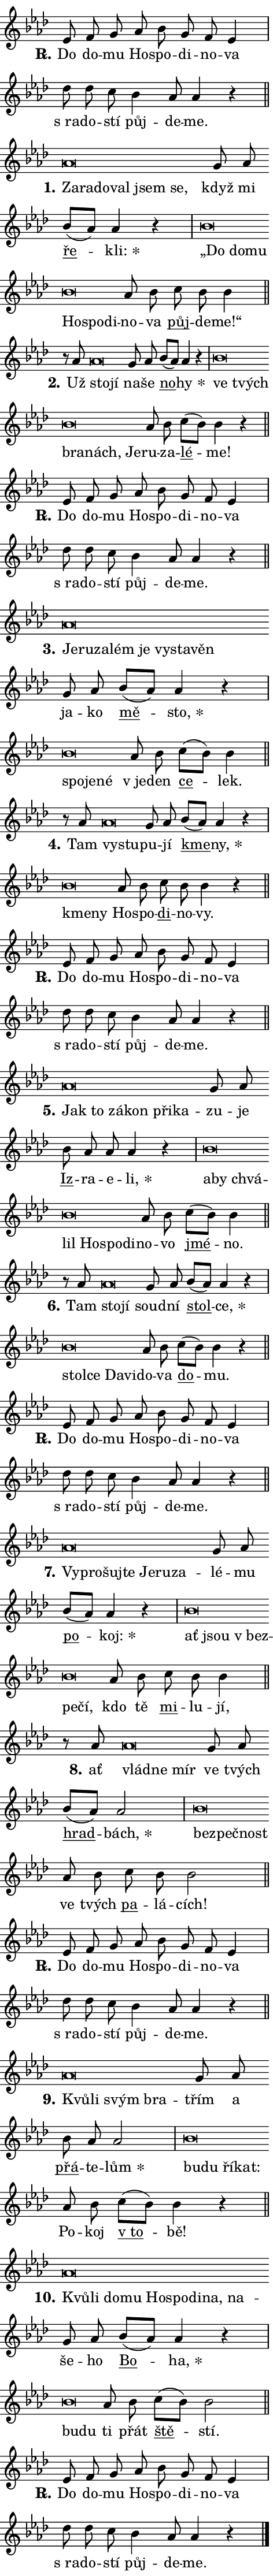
\version "2.24.0"
\header { tagline = "" }
\paper {
  indent = 0\cm
  top-margin = 0\cm
  right-margin = 0.13\cm % to fit lyric hyphens
  bottom-margin = 0\cm
  left-margin = 0\cm
  paper-width = 8\cm
  page-breaking = #ly:one-page-breaking
  system-system-spacing.basic-distance = #11
  score-system-spacing.basic-distance = #11
  ragged-last = ##f
}


%% Author: Thomas Morley
%% https://lists.gnu.org/archive/html/lilypond-user/2020-05/msg00002.html
#(define (line-position grob)
"Returns position of @var[grob} in current system:
   @code{'start}, if at first time-step
   @code{'end}, if at last time-step
   @code{'middle} otherwise
"
  (let* ((col (ly:item-get-column grob))
         (ln (ly:grob-object col 'left-neighbor))
         (rn (ly:grob-object col 'right-neighbor))
         (col-to-check-left (if (ly:grob? ln) ln col))
         (col-to-check-right (if (ly:grob? rn) rn col))
         (break-dir-left
           (and
             (ly:grob-property col-to-check-left 'non-musical #f)
             (ly:item-break-dir col-to-check-left)))
         (break-dir-right
           (and
             (ly:grob-property col-to-check-right 'non-musical #f)
             (ly:item-break-dir col-to-check-right))))
        (cond ((eqv? 1 break-dir-left) 'start)
              ((eqv? -1 break-dir-right) 'end)
              (else 'middle))))

#(define (tranparent-at-line-position vctor)
  (lambda (grob)
  "Relying on @code{line-position} select the relevant enry from @var{vctor}.
Used to determine transparency,"
    (case (line-position grob)
      ((end) (not (vector-ref vctor 0)))
      ((middle) (not (vector-ref vctor 1)))
      ((start) (not (vector-ref vctor 2))))))

noteHeadBreakVisibility =
#(define-music-function (break-visibility)(vector?)
"Makes @code{NoteHead}s transparent relying on @var{break-visibility}"
#{
  \override NoteHead.transparent =
    #(tranparent-at-line-position break-visibility)
#})

#(define delete-ledgers-for-transparent-note-heads
  (lambda (grob)
    "Reads whether a @code{NoteHead} is transparent.
If so this @code{NoteHead} is removed from @code{'note-heads} from
@var{grob}, which is supposed to be @code{LedgerLineSpanner}.
As a result ledgers are not printed for this @code{NoteHead}"
    (let* ((nhds-array (ly:grob-object grob 'note-heads))
           (nhds-list
             (if (ly:grob-array? nhds-array)
                 (ly:grob-array->list nhds-array)
                 '()))
           ;; Relies on the transparent-property being done before
           ;; Staff.LedgerLineSpanner.after-line-breaking is executed.
           ;; This is fragile ...
           (to-keep
             (remove
               (lambda (nhd)
                 (ly:grob-property nhd 'transparent #f))
               nhds-list)))
      ;; TODO find a better method to iterate over grob-arrays, similiar
      ;; to filter/remove etc for lists
      ;; For now rebuilt from scratch
      (set! (ly:grob-object grob 'note-heads)  '())
      (for-each
        (lambda (nhd)
          (ly:pointer-group-interface::add-grob grob 'note-heads nhd))
        to-keep))))

squashNotes = {
  \override NoteHead.X-extent = #'(-0.2 . 0.2)
  \override NoteHead.Y-extent = #'(-0.75 . 0)
  \override NoteHead.stencil =
    #(lambda (grob)
       (let ((pos (ly:grob-property grob 'staff-position)))
         (begin
           (if (< pos -7) (display "ERROR: Lower brevis then expected\n") (display ""))
           (if (<= pos -6) ly:text-interface::print ly:note-head::print))))
}
unSquashNotes = {
  \revert NoteHead.X-extent
  \revert NoteHead.Y-extent
  \revert NoteHead.stencil
}

hideNotes = \noteHeadBreakVisibility #begin-of-line-visible
unHideNotes = \noteHeadBreakVisibility #all-visible

% work-around for resetting accidentals
% https://lilypond.org/doc/v2.23/Documentation/notation/displaying-rhythms#unmetered-music
cadenzaMeasure = {
  \cadenzaOff
  \partial 1024 s1024
  \cadenzaOn
}

#(define-markup-command (accent layout props text) (markup?)
  "Underline accented syllable"
  (interpret-markup layout props
    #{\markup \override #'(offset . 4.3) \underline { #text }#}))

responsum = \markup \concat {
  "R" \hspace #-1.05 \path #0.1 #'((moveto 0 0.07) (lineto 0.9 0.8)) \hspace #0.05 "."
}

spaceSize = #0.6828661417322834 % exact space size for TeX Gyre Schola

\layout {
  \context {
    \Staff
    \remove "Time_signature_engraver"
    \override LedgerLineSpanner.after-line-breaking = #delete-ledgers-for-transparent-note-heads
  }
  \context {
    \Lyrics {
      \override LyricSpace.minimum-distance = \spaceSize
      \override LyricText.font-name = #"TeX Gyre Schola"
      \override LyricText.font-size = 1
      \override StanzaNumber.font-name = #"TeX Gyre Schola Bold"
      \override StanzaNumber.font-size = 1
    }
  }
  \context {
    \Score 
    \override NoteHead.text =
      #(lambda (grob) 
        (let ((pos (ly:grob-property grob 'staff-position)))
          #{\markup {
            \combine
              \halign #-0.55 \raise #(if (= pos -6) 0 0.5) \override #'(thickness . 2) \draw-line #'(3.2 . 0)
              \musicglyph "noteheads.sM1"
          }#}))
  }
}

% magnetic-lyrics.ily
%
%   written by
%     Jean Abou Samra <jean@abou-samra.fr>
%     Werner Lemberg <wl@gnu.org>
%
%   adapted by
%     Jiri Hon <jiri.hon@gmail.com>
%
% Version 2022-Apr-15

% https://www.mail-archive.com/lilypond-user@gnu.org/msg149350.html

#(define (Left_hyphen_pointer_engraver context)
   "Collect syllable-hyphen-syllable occurrences in lyrics and store
them in properties.  This engraver only looks to the left.  For
example, if the lyrics input is @code{foo -- bar}, it does the
following.

@itemize @bullet
@item
Set the @code{text} property of the @code{LyricHyphen} grob between
@q{foo} and @q{bar} to @code{foo}.

@item
Set the @code{left-hyphen} property of the @code{LyricText} grob with
text @q{foo} to the @code{LyricHyphen} grob between @q{foo} and
@q{bar}.
@end itemize

Use this auxiliary engraver in combination with the
@code{lyric-@/text::@/apply-@/magnetic-@/offset!} hook."
   (let ((hyphen #f)
         (text #f))
     (make-engraver
      (acknowledgers
       ((lyric-syllable-interface engraver grob source-engraver)
        (set! text grob)))
      (end-acknowledgers
       ((lyric-hyphen-interface engraver grob source-engraver)
        ;(when (not (grob::has-interface grob 'lyric-space-interface))
          (set! hyphen grob)));)
      ((stop-translation-timestep engraver)
       (when (and text hyphen)
         (ly:grob-set-object! text 'left-hyphen hyphen))
       (set! text #f)
       (set! hyphen #f)))))

#(define (lyric-text::apply-magnetic-offset! grob)
   "If the space between two syllables is less than the value in
property @code{LyricText@/.details@/.squash-threshold}, move the right
syllable to the left so that it gets concatenated with the left
syllable.

Use this function as a hook for
@code{LyricText@/.after-@/line-@/breaking} if the
@code{Left_@/hyphen_@/pointer_@/engraver} is active."
   (let ((hyphen (ly:grob-object grob 'left-hyphen #f)))
     (when hyphen
       (let ((left-text (ly:spanner-bound hyphen LEFT)))
         (when (grob::has-interface left-text 'lyric-syllable-interface)
           (let* ((common (ly:grob-common-refpoint grob left-text X))
                  (this-x-ext (ly:grob-extent grob common X))
                  (left-x-ext
                   (begin
                     ;; Trigger magnetism for left-text.
                     (ly:grob-property left-text 'after-line-breaking)
                     (ly:grob-extent left-text common X)))
                  ;; `delta` is the gap width between two syllables.
                  (delta (- (interval-start this-x-ext)
                            (interval-end left-x-ext)))
                  (details (ly:grob-property grob 'details))
                  (threshold (assoc-get 'squash-threshold details 0.2)))
             (when (< delta threshold)
               (let* (;; We have to manipulate the input text so that
                      ;; ligatures crossing syllable boundaries are not
                      ;; disabled.  For languages based on the Latin
                      ;; script this is essentially a beautification.
                      ;; However, for non-Western scripts it can be a
                      ;; necessity.
                      (lt (ly:grob-property left-text 'text))
                      (rt (ly:grob-property grob 'text))
                      (is-space (grob::has-interface hyphen 'lyric-space-interface))
                      (space (if is-space " " ""))
                      (extra-delta (if is-space spaceSize 0))
                      ;; Append new syllable.
                      (ltrt-space (if (and (string? lt) (string? rt))
                                (string-append lt space rt)
                                (make-concat-markup (list lt space rt))))
                      ;; Right-align `ltrt` to the right side.
                      (ltrt-space-markup (grob-interpret-markup
                               grob
                               (make-translate-markup
                                (cons (interval-length this-x-ext) 0)
                                (make-right-align-markup ltrt-space)))))
                 (begin
                   ;; Don't print `left-text`.
                   (ly:grob-set-property! left-text 'stencil #f)
                   ;; Set text and stencil (which holds all collected
                   ;; syllables so far) and shift it to the left.
                   (ly:grob-set-property! grob 'text ltrt-space)
                   (ly:grob-set-property! grob 'stencil ltrt-space-markup)
                   (ly:grob-translate-axis! grob (- (- delta extra-delta)) X))))))))))


#(define (lyric-hyphen::displace-bounds-first grob)
   ;; Make very sure this callback isn't triggered too early.
   (let ((left (ly:spanner-bound grob LEFT))
         (right (ly:spanner-bound grob RIGHT)))
     (ly:grob-property left 'after-line-breaking)
     (ly:grob-property right 'after-line-breaking)
     (ly:lyric-hyphen::print grob)))

squashThreshold = #0.4

\layout {
  \context {
    \Lyrics
    \consists #Left_hyphen_pointer_engraver
    \override LyricText.after-line-breaking =
      #lyric-text::apply-magnetic-offset!
    \override LyricHyphen.stencil = #lyric-hyphen::displace-bounds-first
    \override LyricText.details.squash-threshold = \squashThreshold
    \override LyricHyphen.minimum-distance = 0
    \override LyricHyphen.minimum-length = \squashThreshold
  }
}

squashText = \override LyricText.details.squash-threshold = 9999
unSquashText = \override LyricText.details.squash-threshold = \squashThreshold

leftText = \override LyricText.self-alignment-X = #LEFT
unLeftText = \revert LyricText.self-alignment-X

starOffset = #(lambda (grob) 
                (let ((x_offset (ly:self-alignment-interface::aligned-on-x-parent grob)))
                  (if (= x_offset 0) 0 (+ x_offset 1.2))))

star = #(define-music-function (syllable)(string?)
"Append star separator at the end of a syllable"
#{
  \once \override LyricText.X-offset = #starOffset
  \lyricmode { \markup {
    #syllable
    \override #'((font-name . "TeX Gyre Schola Bold")) \hspace #0.2 \lower #0.65 \larger "*"
  } }
#})

starAccent = #(define-music-function (syllable)(string?)
"Append star separator at the end of a syllable and make accent"
#{
  \once \override LyricText.X-offset = #starOffset
  \lyricmode { \markup {
    \accent #syllable
    \override #'((font-name . "TeX Gyre Schola Bold")) \hspace #0.2 \lower #0.65 \larger "*"
  } }
#})

breath = #(define-music-function (syllable)(string?)
"Append breathing indicator at the end of a syllable"
#{
  \lyricmode { \markup { #syllable "+" } }
#})

optionalBreath = #(define-music-function (syllable)(string?)
"Append optional breathing indicator at the end of a syllable"
#{
  \lyricmode { \markup { #syllable "(+)" } }
#})


\score {
    <<
        \new Voice = "melody" { \cadenzaOn \key as \major \relative { es'8 f g as bes g f es4 \cadenzaMeasure \bar "|" des'8 des c \bar "" bes4 as8 as4 r \cadenzaMeasure \bar "||" \break } }
        \new Lyrics \lyricsto "melody" { \lyricmode { \set stanza = \responsum
Do do -- mu Ho -- spo -- di -- no -- va "s ra" -- do -- stí půj -- de -- me. } }
    >>
    \layout {}
}

\score {
    <<
        \new Voice = "melody" { \cadenzaOn \key as \major \relative { \squashNotes as'\breve*1/16 \hideNotes \breve*1/16 \bar "" \breve*1/16 \bar "" \breve*1/16 \bar "" \breve*1/16 \breve*1/16 \bar "" \unHideNotes \unSquashNotes g8 as \bar "" bes[( as)] as4 r \cadenzaMeasure \bar "|" \squashNotes bes\breve*1/16 \hideNotes \breve*1/16 \bar "" \breve*1/16 \bar "" \breve*1/16 \bar "" \breve*1/16 \breve*1/16 \bar "" \unHideNotes \unSquashNotes as8 bes \bar "" c bes bes4 \cadenzaMeasure \bar "||" \break } }
        \new Lyrics \lyricsto "melody" { \lyricmode { \set stanza = "1."
\leftText Za -- \squashText ra -- do -- val jsem se, \unLeftText \unSquashText když mi \markup \accent ře -- \star kli: \leftText „Do \squashText do -- mu Ho -- spo -- di -- \unLeftText \unSquashText no -- va \markup \accent půj -- de -- me!“ } }
    >>
    \layout {}
}

\score {
    <<
        \new Voice = "melody" { \cadenzaOn \key as \major \relative { r8 as' \squashNotes as\breve*1/16 \hideNotes \breve*1/16 \bar "" \unHideNotes \unSquashNotes g8 as \bar "" bes[( as)] as4 r \cadenzaMeasure \bar "|" \squashNotes bes\breve*1/16 \hideNotes \breve*1/16 \bar "" \breve*1/16 \bar "" \breve*1/16 \breve*1/16 \bar "" \unHideNotes \unSquashNotes as8 bes \bar "" c[( bes)] bes4 r \cadenzaMeasure \bar "||" \break } }
        \new Lyrics \lyricsto "melody" { \lyricmode { \set stanza = "2."
Už \leftText sto -- \squashText jí \unLeftText \unSquashText na -- še \markup \accent no -- \star hy \leftText ve \squashText tvých bra -- nách, Je -- \unLeftText \unSquashText ru -- za -- \markup \accent lé -- me! } }
    >>
    \layout {}
}

\score {
    <<
        \new Voice = "melody" { \cadenzaOn \key as \major \relative { es'8 f g as bes g f es4 \cadenzaMeasure \bar "|" des'8 des c \bar "" bes4 as8 as4 r \cadenzaMeasure \bar "||" \break } }
        \new Lyrics \lyricsto "melody" { \lyricmode { \set stanza = \responsum
Do do -- mu Ho -- spo -- di -- no -- va "s ra" -- do -- stí půj -- de -- me. } }
    >>
    \layout {}
}

\score {
    <<
        \new Voice = "melody" { \cadenzaOn \key as \major \relative { \squashNotes as'\breve*1/16 \hideNotes \breve*1/16 \bar "" \breve*1/16 \bar "" \breve*1/16 \bar "" \breve*1/16 \bar "" \breve*1/16 \bar "" \breve*1/16 \breve*1/16 \bar "" \unHideNotes \unSquashNotes g8 as \bar "" bes[( as)] as4 r \cadenzaMeasure \bar "|" \squashNotes bes\breve*1/16 \hideNotes \breve*1/16 \breve*1/16 \bar "" \unHideNotes \unSquashNotes as8 bes \bar "" c[( bes)] bes4 \cadenzaMeasure \bar "||" \break } }
        \new Lyrics \lyricsto "melody" { \lyricmode { \set stanza = "3."
\leftText Je -- \squashText ru -- za -- lém je vy -- sta -- věn \unLeftText \unSquashText ja -- ko \markup \accent mě -- \star sto, \leftText spo -- \squashText je -- né \unLeftText \unSquashText "v je" -- den \markup \accent ce -- lek. } }
    >>
    \layout {}
}

\score {
    <<
        \new Voice = "melody" { \cadenzaOn \key as \major \relative { r8 as' \squashNotes as\breve*1/16 \hideNotes \breve*1/16 \bar "" \unHideNotes \unSquashNotes g8 as \bar "" bes[( as)] as4 r \cadenzaMeasure \bar "|" \squashNotes bes\breve*1/16 \hideNotes \breve*1/16 \bar "" \unHideNotes \unSquashNotes as8 bes \bar "" c bes bes4 r \cadenzaMeasure \bar "||" \break } }
        \new Lyrics \lyricsto "melody" { \lyricmode { \set stanza = "4."
Tam \leftText vy -- \squashText stu -- \unLeftText \unSquashText pu -- jí \markup \accent kme -- \star ny, \leftText kme -- \squashText ny \unLeftText \unSquashText Ho -- spo -- \markup \accent di -- no -- vy. } }
    >>
    \layout {}
}

\score {
    <<
        \new Voice = "melody" { \cadenzaOn \key as \major \relative { es'8 f g as bes g f es4 \cadenzaMeasure \bar "|" des'8 des c \bar "" bes4 as8 as4 r \cadenzaMeasure \bar "||" \break } }
        \new Lyrics \lyricsto "melody" { \lyricmode { \set stanza = \responsum
Do do -- mu Ho -- spo -- di -- no -- va "s ra" -- do -- stí půj -- de -- me. } }
    >>
    \layout {}
}

\score {
    <<
        \new Voice = "melody" { \cadenzaOn \key as \major \relative { \squashNotes as'\breve*1/16 \hideNotes \breve*1/16 \bar "" \breve*1/16 \bar "" \breve*1/16 \bar "" \breve*1/16 \breve*1/16 \bar "" \unHideNotes \unSquashNotes g8 as \bar "" bes as as as4 r \cadenzaMeasure \bar "|" \squashNotes bes\breve*1/16 \hideNotes \breve*1/16 \bar "" \breve*1/16 \bar "" \breve*1/16 \bar "" \breve*1/16 \bar "" \breve*1/16 \breve*1/16 \bar "" \unHideNotes \unSquashNotes as8 bes \bar "" c[( bes)] bes4 \cadenzaMeasure \bar "||" \break } }
        \new Lyrics \lyricsto "melody" { \lyricmode { \set stanza = "5."
\leftText Jak \squashText to zá -- kon při -- ka -- \unLeftText \unSquashText zu -- je \markup \accent Iz -- ra -- e -- \star li, \leftText a -- \squashText by chvá -- lil Ho -- spo -- di -- \unLeftText \unSquashText no -- vo \markup \accent jmé -- no. } }
    >>
    \layout {}
}

\score {
    <<
        \new Voice = "melody" { \cadenzaOn \key as \major \relative { r8 as' \squashNotes as\breve*1/16 \hideNotes \breve*1/16 \bar "" \unHideNotes \unSquashNotes g8 as \bar "" bes[( as)] as4 r \cadenzaMeasure \bar "|" \squashNotes bes\breve*1/16 \hideNotes \breve*1/16 \bar "" \breve*1/16 \breve*1/16 \bar "" \unHideNotes \unSquashNotes as8 bes \bar "" c[( bes)] bes4 r \cadenzaMeasure \bar "||" \break } }
        \new Lyrics \lyricsto "melody" { \lyricmode { \set stanza = "6."
Tam \leftText sto -- \squashText jí \unLeftText \unSquashText soud -- ní \markup \accent stol -- \star ce, \leftText stol -- \squashText ce Da -- vi -- \unLeftText \unSquashText do -- va \markup \accent do -- mu. } }
    >>
    \layout {}
}

\score {
    <<
        \new Voice = "melody" { \cadenzaOn \key as \major \relative { es'8 f g as bes g f es4 \cadenzaMeasure \bar "|" des'8 des c \bar "" bes4 as8 as4 r \cadenzaMeasure \bar "||" \break } }
        \new Lyrics \lyricsto "melody" { \lyricmode { \set stanza = \responsum
Do do -- mu Ho -- spo -- di -- no -- va "s ra" -- do -- stí půj -- de -- me. } }
    >>
    \layout {}
}

\score {
    <<
        \new Voice = "melody" { \cadenzaOn \key as \major \relative { \squashNotes as'\breve*1/16 \hideNotes \breve*1/16 \bar "" \breve*1/16 \bar "" \breve*1/16 \bar "" \breve*1/16 \bar "" \breve*1/16 \breve*1/16 \bar "" \unHideNotes \unSquashNotes g8 as \bar "" bes[( as)] as4 r \cadenzaMeasure \bar "|" \squashNotes bes\breve*1/16 \hideNotes \breve*1/16 \bar "" \breve*1/16 \bar "" \breve*1/16 \breve*1/16 \bar "" \unHideNotes \unSquashNotes as8 bes \bar "" c bes bes4 \cadenzaMeasure \bar "||" \break } }
        \new Lyrics \lyricsto "melody" { \lyricmode { \set stanza = "7."
\leftText Vy -- \squashText pro -- šuj -- te Je -- ru -- za -- \unLeftText \unSquashText lé -- mu \markup \accent po -- \star koj: \leftText ať \squashText jsou "v bez" -- pe -- čí, \unLeftText \unSquashText kdo tě \markup \accent mi -- lu -- jí, } }
    >>
    \layout {}
}

\score {
    <<
        \new Voice = "melody" { \cadenzaOn \key as \major \relative { r8 as' \squashNotes as\breve*1/16 \hideNotes \breve*1/16 \breve*1/16 \bar "" \unHideNotes \unSquashNotes g8 as \bar "" bes[( as)] as2 \cadenzaMeasure \bar "|" \squashNotes bes\breve*1/16 \hideNotes \breve*1/16 \breve*1/16 \bar "" \unHideNotes \unSquashNotes as8 bes \bar "" c bes bes2 \cadenzaMeasure \bar "||" \break } }
        \new Lyrics \lyricsto "melody" { \lyricmode { \set stanza = "8."
ať \leftText vlád -- \squashText ne mír \unLeftText \unSquashText ve tvých \markup \accent hrad -- \star bách, \leftText bez -- \squashText peč -- nost \unLeftText \unSquashText ve tvých \markup \accent pa -- lá -- cích! } }
    >>
    \layout {}
}

\score {
    <<
        \new Voice = "melody" { \cadenzaOn \key as \major \relative { es'8 f g as bes g f es4 \cadenzaMeasure \bar "|" des'8 des c \bar "" bes4 as8 as4 r \cadenzaMeasure \bar "||" \break } }
        \new Lyrics \lyricsto "melody" { \lyricmode { \set stanza = \responsum
Do do -- mu Ho -- spo -- di -- no -- va "s ra" -- do -- stí půj -- de -- me. } }
    >>
    \layout {}
}

\score {
    <<
        \new Voice = "melody" { \cadenzaOn \key as \major \relative { \squashNotes as'\breve*1/16 \hideNotes \breve*1/16 \bar "" \breve*1/16 \breve*1/16 \bar "" \unHideNotes \unSquashNotes g8 as \bar "" bes as as2 \cadenzaMeasure \bar "|" \squashNotes bes\breve*1/16 \hideNotes \breve*1/16 \bar "" \breve*1/16 \breve*1/16 \bar "" \unHideNotes \unSquashNotes as8 bes \bar "" c[( bes)] bes4 r \cadenzaMeasure \bar "||" \break } }
        \new Lyrics \lyricsto "melody" { \lyricmode { \set stanza = "9."
\leftText Kvů -- \squashText li svým bra -- \unLeftText \unSquashText třím a \markup \accent přá -- te -- \star lům \leftText bu -- \squashText du ří -- kat: \unLeftText \unSquashText Po -- koj \markup \accent "v to" -- bě! } }
    >>
    \layout {}
}

\score {
    <<
        \new Voice = "melody" { \cadenzaOn \key as \major \relative { \squashNotes as'\breve*1/16 \hideNotes \breve*1/16 \bar "" \breve*1/16 \bar "" \breve*1/16 \bar "" \breve*1/16 \bar "" \breve*1/16 \bar "" \breve*1/16 \bar "" \breve*1/16 \breve*1/16 \bar "" \unHideNotes \unSquashNotes g8 as \bar "" bes[( as)] as4 r \cadenzaMeasure \bar "|" \squashNotes bes\breve*1/16 \hideNotes \breve*1/16 \bar "" \unHideNotes \unSquashNotes as8 bes \bar "" c[( bes)] bes2 \cadenzaMeasure \bar "||" \break } }
        \new Lyrics \lyricsto "melody" { \lyricmode { \set stanza = "10."
\leftText Kvů -- \squashText li do -- mu Ho -- spo -- di -- na, na -- \unLeftText \unSquashText še -- ho \markup \accent Bo -- \star ha, \leftText bu -- \squashText du \unLeftText \unSquashText ti přát \markup \accent ště -- stí. } }
    >>
    \layout {}
}

\score {
    <<
        \new Voice = "melody" { \cadenzaOn \key as \major \relative { es'8 f g as bes g f es4 \cadenzaMeasure \bar "|" des'8 des c \bar "" bes4 as8 as4 r \cadenzaMeasure \bar "||" \break } \bar "|." }
        \new Lyrics \lyricsto "melody" { \lyricmode { \set stanza = \responsum
Do do -- mu Ho -- spo -- di -- no -- va "s ra" -- do -- stí půj -- de -- me. } }
    >>
    \layout {}
}
